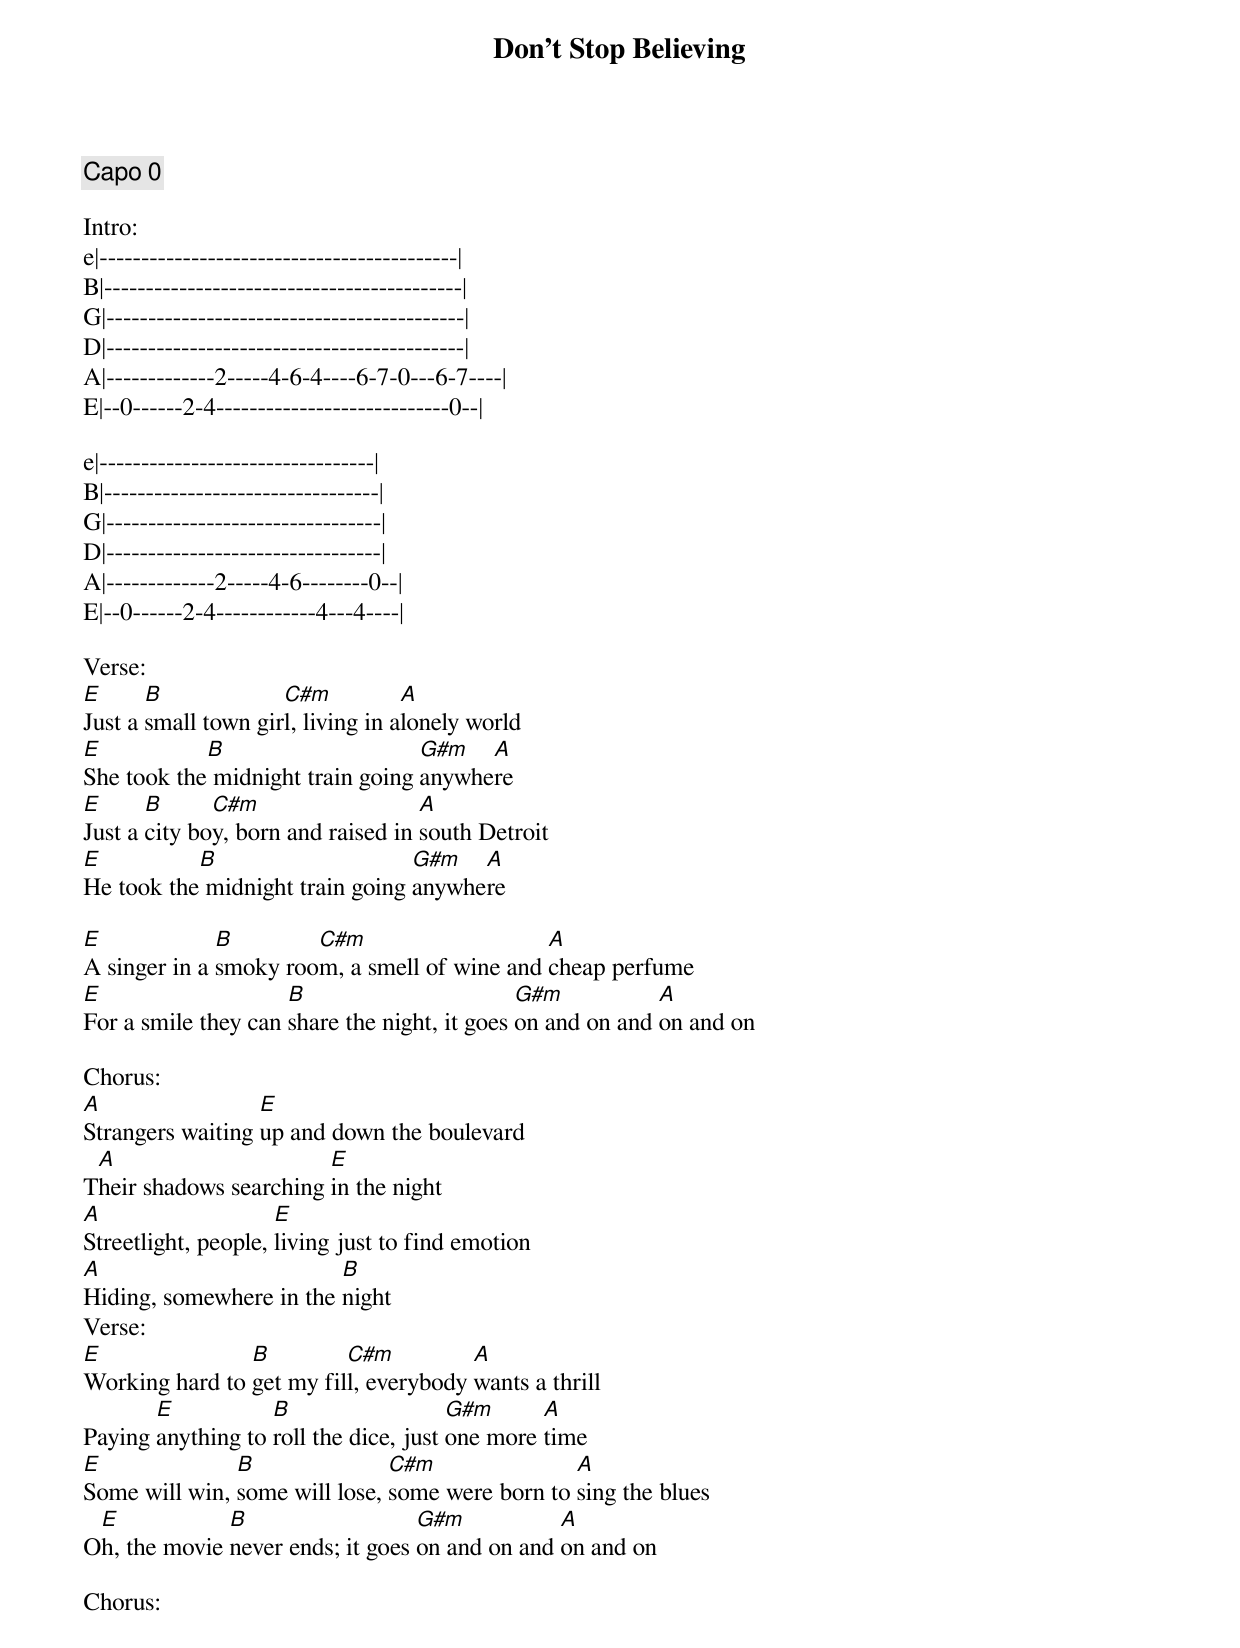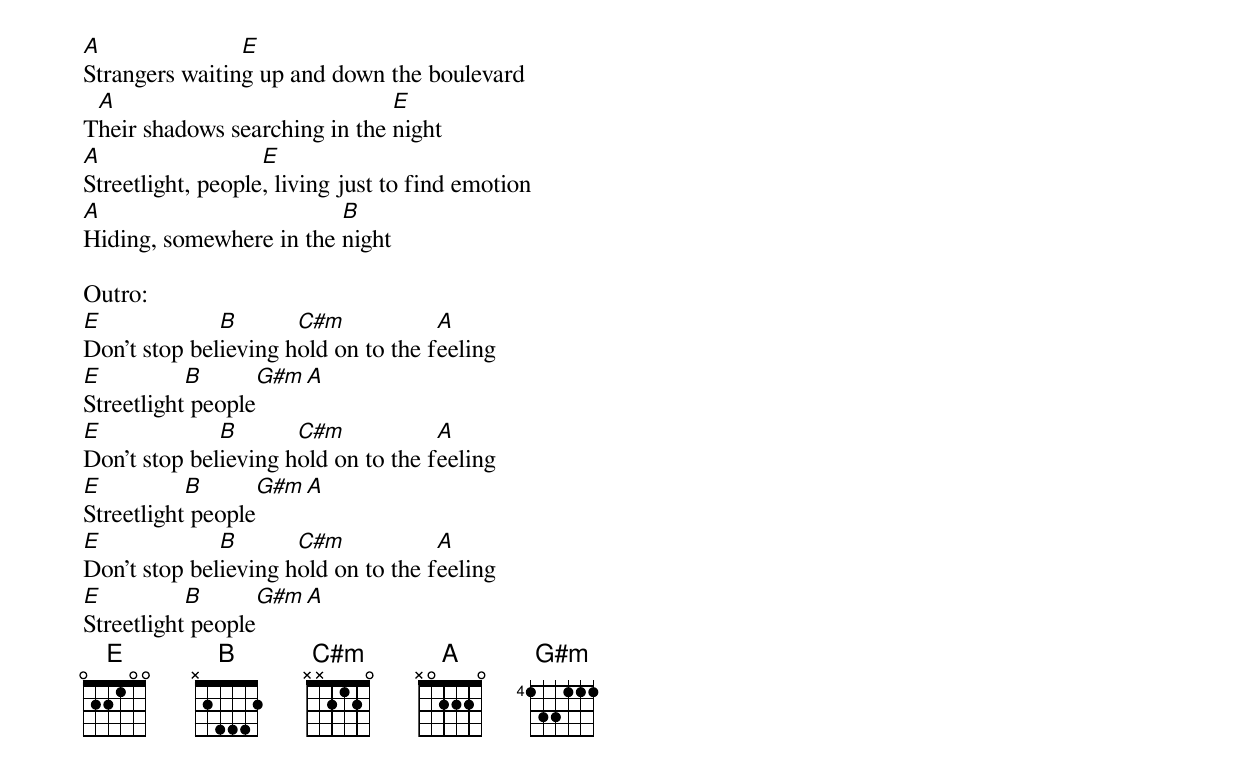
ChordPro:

{title:Don't Stop Believing}
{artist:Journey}
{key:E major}
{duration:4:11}
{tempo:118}
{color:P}

{comment: Capo 0}

Intro:
e|-------------------------------------------|
B|-------------------------------------------|
G|-------------------------------------------|
D|-------------------------------------------|
A|-------------2-----4-6-4----6-7-0---6-7----|
E|--0------2-4----------------------------0--|

e|---------------------------------|
B|---------------------------------|
G|---------------------------------|
D|---------------------------------|
A|-------------2-----4-6--------0--|
E|--0------2-4------------4---4----|

Verse:
[E]Just a [B]small town gir[C#m]l, living in a[A]lonely world
[E]She took the[B] midnight train going [G#m]anywhe[A]re
[E]Just a [B]city bo[C#m]y, born and raised in [A]south Detroit
[E]He took the[B] midnight train going [G#m]anywhe[A]re

[E]A singer in a [B]smoky roo[C#m]m, a smell of wine and [A]cheap perfume
[E]For a smile they can [B]share the night, it goes [G#m]on and on and [A]on and on

Chorus:
[A]Strangers waiting [E]up and down the boulevard
T[A]heir shadows searching [E]in the night
[A]Streetlight, people, [E]living just to find emotion
[A]Hiding, somewhere in the [B]night
Verse:
[E]Working hard to [B]get my fil[C#m]l, everybody [A]wants a thrill
Paying [E]anything to [B]roll the dice, just [G#m]one more [A]time
[E]Some will win, [B]some will lose, [C#m]some were born to [A]sing the blues
O[E]h, the movie [B]never ends; it goes [G#m]on and on and [A]on and on

Chorus:
[A]Strangers waitin[E]g up and down the boulevard
T[A]heir shadows searching in the [E]night
[A]Streetlight, people[E], living just to find emotion
[A]Hiding, somewhere in the [B]night

Outro:
[E]Don't stop bel[B]ieving h[C#m]old on to the f[A]eeling
[E]Streetlight[B] people[G#m][A]
[E]Don't stop bel[B]ieving h[C#m]old on to the f[A]eeling
[E]Streetlight[B] people[G#m][A]
[E]Don't stop bel[B]ieving h[C#m]old on to the f[A]eeling
[E]Streetlight[B] people[G#m][A]
